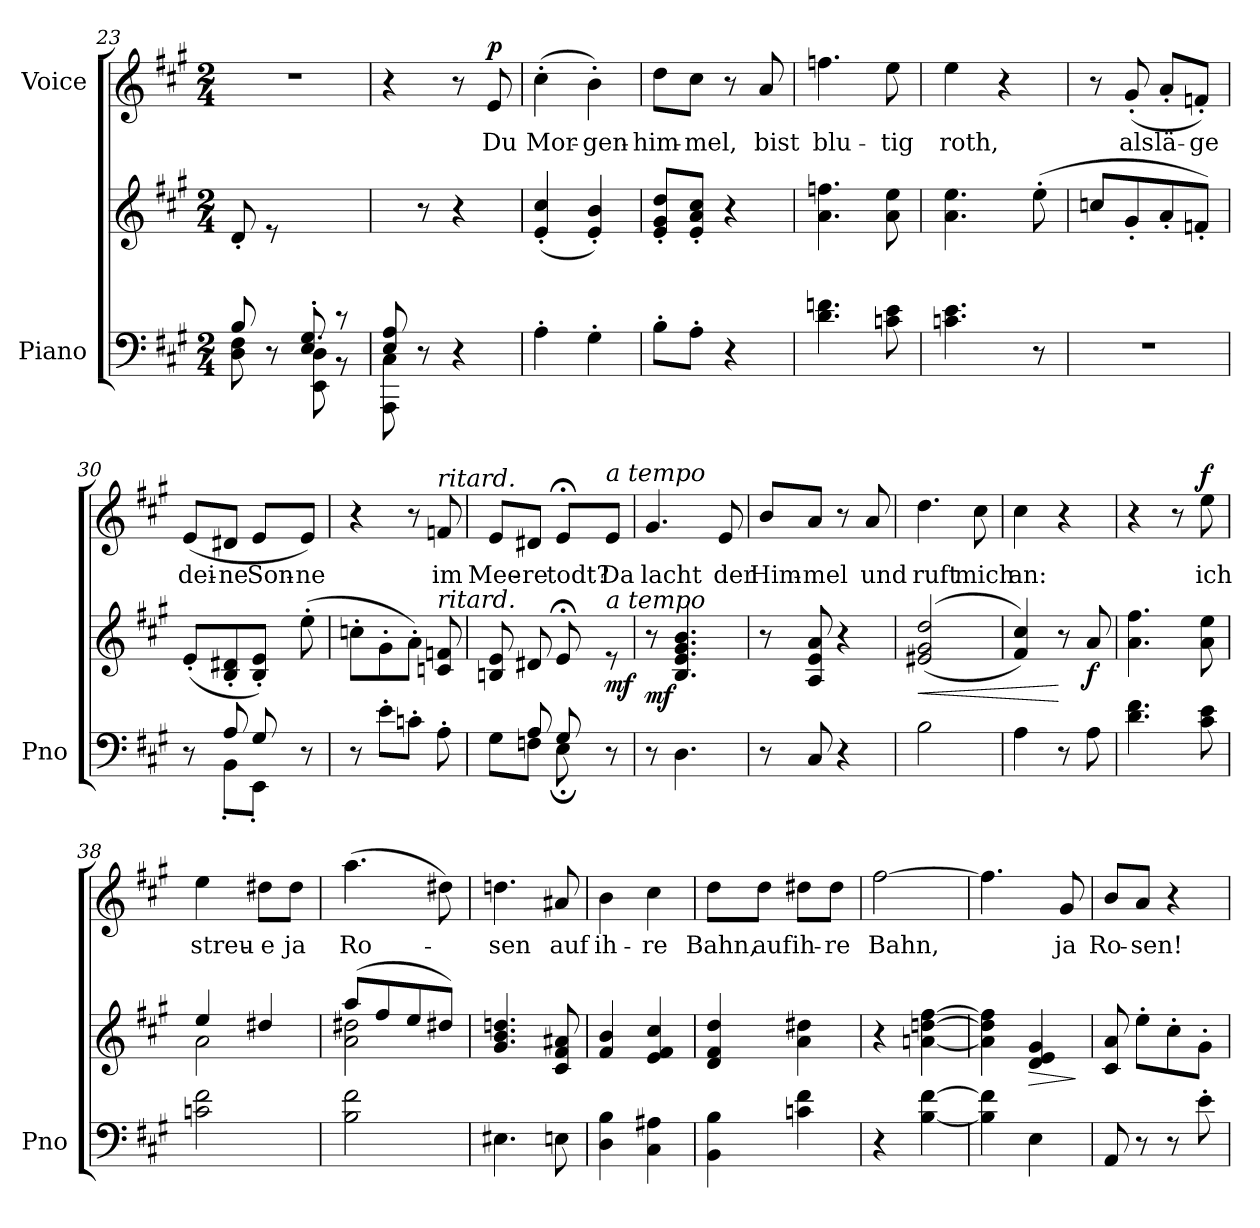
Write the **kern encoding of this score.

**kern	**kern	**dynam	**kern	**text	**dynam
*part2	*part2	*part2	*part1	*part1	*part1
*staff3	*staff2	*staff2/3	*staff1	*staff1	*staff1
*I"Piano	*	*	*I"Voice	*	*
*I'Pno	*	*	*	*	*
*clefF4	*clefG2	*	*clefG2	*	*
*k[f#c#g#]	*k[f#c#g#]	*	*k[f#c#g#]	*	*
*M2/4	*M2/4	*	*M2/4	*	*
=23	=23	=23	=23	=23	=23
*^	*	*	*	*	*
*	*^	*	*	*	*	*
4ryy	8B/	8D\' 8F#\'	8d'/	.	2r	.	.
.	4.ryy	8r	8re	.	.	.	.
8E/' 8G#/'	.	8EE\' 8D\'	8ryy	.	.	.	.
8ryy	.	8rBB	8rCC	.	.	.	.
*	*v	*v	*	*	*	*	*
=24	=24	=24	=24	=24	=24	=24
8E/ 8A/	8AAA\ 8C#\	8ryy	.	4r	.	.
4.ryy	8r	8r	.	.	.	.
.	4r	4r	.	8r	.	.
!	!	!	!	!	!LO:LY:b	!LO:DY:a
.	.	.	.	8e/	Du	p
*v	*v	*	*	*	*	*
=25	=25	=25	=25	=25	=25
!	!	!	!	!LO:LY:b	!
4A'\	(>4e/' 4cc#/'	.	(>4cc#'\	Mor-	.
!	!	!	!	!LO:LY:b	!
4G#'\	4e/' 4b/')	.	4b'\)	-gen-	.
=26	=26	=26	=26	=26	=26
!	!	!	!	!LO:LY:b	!
8B'\L	8e/' 8g#/' 8dd/'L	.	8dd\L	-him-	.
!	!	!	!	!LO:LY:b	!
8A'\J	8e/' 8a/' 8cc#/'J	.	8cc#\J	-mel,	.
4r	4r	.	8r	.	.
!	!	!	!	!LO:LY:b	!
.	.	.	8a/	bist	.
=27	=27	=27	=27	=27	=27
!	!	!	!	!LO:LY:b	!
4.d\ 4.fn\	4.a\ 4.ffn\	.	4.ffn\	blu-	.
!	!	!	!	!LO:LY:b	!
8cn\ 8e\	8a\ 8ee\	.	8ee\	-tig	.
=28	=28	=28	=28	=28	=28
!	!	!	!	!LO:LY:b	!
4.cn\ 4.e\	4.a\ 4.ee\	.	4ee\	roth,	.
.	.	.	4r	.	.
8r	(>8ee'\	.	.	.	.
=29	=29	=29	=29	=29	=29
2r	8ccn/L	.	8r	.	.
!	!	!	!	!LO:LY:b	!
.	8g#'/	.	(>8g#'/	als	.
!	!	!	!	!LO:LY:b	!
.	8a'/	.	8a'/L	lä-	.
!	!	!	!	!LO:LY:b	!
.	8fn'/J)	.	8fn'/J)	-ge	.
!!LO:PB:g=z
=30	=30	=30	=30	=30	=30
*^	*^	*	*	*	*
!	!	!	!	!	!	!LO:LY:b	!
8ryy	8r	(>8e'/L	4.ryy	.	(>8e/L	dei-	.
!	!	!	!	!	!	!LO:LY:b	!
8A/	8BB'\L	8B/' 8d#X/'	.	.	8d#X/J	-ne	.
!	!	!	!	!	!	!LO:LY:b	!
8G#/	8EE'\J	8B/' 8e/'J)	.	.	8e/L	Son-	.
!	!	!	!	!	!	!LO:LY:b	!
8ryy	8r	(>8ee'\	8reyy	.	8e/J)	-ne	.
*v	*v	*	*	*	*	*	*
*	*v	*v	*	*	*	*
=31	=31	=31	=31	=31	=31
8r	8ccn'\L	.	4r	.	.
8e'\L	8g#'\	.	.	.	.
8cn'\J	8a'\J)	.	8r	.	.
*	*	*	*MM68	*	*
!	!	!	!LO:TX:a:i:t=ritard.	!	!
!	!LO:TX:a:i:t=ritard.	!	!	!	!
!	!	!	!	!LO:LY:b	!
8A'\	8cn/ 8fn/	.	8fn/	im	.
=32	=32	=32	=32	=32	=32
*^	*	*	*	*	*
!	!	!	!	!	!LO:LY:b	!
8ryy	8G#\L	8Bn/ 8e/	.	8e/L	Mee-	.
!	!	!	!	!	!LO:LY:b	!
8A/	8Fn\J	8d#X/	.	8d#X/J	-re	.
!	!	!	!	!	!LO:LY:b	!
8G#/	8E;\	8e;</	.	8e;</L	todt?	.
*	*	*	*	*MM84	*	*
!	!	!	!	!LO:TX:a:i:t=a tempo	!	!
!	!	!LO:TX:a:i:t=a tempo	!	!	!	!
!	!	!	!LO:DY:b	!	!LO:LY:b	!
8ryy	8r	8re	mf	8e/J	Da	.
=33	=33	=33	=33	=33	=33	=33
!	!	!	!LO:DY:b	!	!LO:LY:b	!
*v	*v	*	*	*	*	*
8r	8r	mf	4.g#/	lacht	.
4.D\	4.B/ 4.e/ 4.g#/ 4.b/	.	.	.	.
!	!	!	!	!LO:LY:b	!
.	.	.	8e/	der	.
=34	=34	=34	=34	=34	=34
!	!	!	!	!LO:LY:b	!
8r	8r	.	8b/L	Him-	.
!	!	!	!	!LO:LY:b	!
8C#/	8A/ 8e/ 8a/	.	8a/J	-mel	.
4r	4r	.	8r	.	.
!	!	!	!	!LO:LY:b	!
.	.	.	8a/	und	.
=35	=35	=35	=35	=35	=35
!	!	!LO:HP:b	!	!LO:LY:b	!
2B\	(<(>2e#X/ 2g#/ 2dd/	<	4.dd\	ruft	.
!	!	!	!	!LO:LY:b	!
.	.	.	8cc#\	mich	.
=36	=36	=36	=36	=36	=36
!	!	!	!	!LO:LY:b	!
4A\	4f#/ 4cc#/))	.	4cc#\	an:	.
8r	8r	[	4r	.	.
!	!	!LO:DY:b	!	!	!
8A\	8a/	f	.	.	.
!!LO:LB:g=z
=37	=37	=37	=37	=37	=37
4.d\ 4.f#\	4.a\ 4.ff#\	.	4r	.	.
.	.	.	8r	.	.
!	!	!	!	!LO:LY:b	!LO:DY:a
8c#\ 8e\	8a\ 8ee\	.	8ee\	ich	f
=38	=38	=38	=38	=38	=38
*	*^	*	*	*	*
!	!	!	!	!	!LO:LY:b	!
2cn\ 2f#\	4ee/	2a\	.	4ee\	streu-	.
!	!	!	!	!	!LO:LY:b	!
.	4dd#X/	.	.	8dd#X\L	-e	.
!	!	!	!	!	!LO:LY:b	!
.	.	.	.	8dd#\J	ja	.
=39	=39	=39	=39	=39	=39	=39
!	!	!	!	!	!LO:LY:b	!
2B\ 2f#\	(>8aa/L	2a\ 2dd#X\	.	(>4.aa\	Ro-	.
.	8ff#/	.	.	.	.	.
.	8ee/	.	.	.	.	.
.	8dd#X/J)	.	.	8dd#X\)	.	.
*	*v	*v	*	*	*	*
=40	=40	=40	=40	=40	=40
!	!	!	!	!LO:LY:b	!
4.E#X\	4.g#/ 4.b/ 4.ddn/	.	4.ddn\	-sen	.
!	!	!	!	!LO:LY:b	!
8En\	8c#/ 8f#/ 8a#X/	.	8a#X/	auf	.
=41	=41	=41	=41	=41	=41
!	!	!	!	!LO:LY:b	!
4D\ 4B\	4f#/ 4b/	.	4b\	ih-	.
!	!	!	!	!LO:LY:b	!
4C#\ 4A#X\	4e/ 4f#/ 4cc#/	.	4cc#\	-re	.
=42	=42	=42	=42	=42	=42
!	!	!	!	!LO:LY:b	!
4BB\ 4B\	4d/ 4f#/ 4dd/	.	8dd\L	Bahn,	.
!	!	!	!	!LO:LY:b	!
.	.	.	8dd\J	auf	.
!	!	!	!	!LO:LY:b	!
4cn\ 4f#\	4a\ 4dd#X\	.	8dd#X\L	ih-	.
!	!	!	!	!LO:LY:b	!
.	.	.	8dd#\J	-re	.
=43	=43	=43	=43	=43	=43
!	!	!	!	!LO:LY:b	!
4r	4r	.	[2ff#\	Bahn,	.
[4B\ [4f#\	[4an\ [4ddn\ [4ff#\	.	.	.	.
=44	=44	=44	=44	=44	=44
4B\] 4f#\]	4a\] 4dd\] 4ff#\]	.	4.ff#\]	.	.
!	!	!LO:HP:b	!	!	!
4E\	4d/ 4e/ 4g#/	>	.	.	.
!	!	!	!	!LO:LY:b	!
.	.	.	8g#/	ja	.
.	.	]	.	.	.
=45	=45	=45	=45	=45	=45
!	!	!	!	!LO:LY:b	!
8AA/	8c#/ 8a/	.	8b/L	Ro-	.
!	!	!	!	!LO:LY:b	!
8r	8ee'\L	.	8a/J	-sen!	.
8r	8cc#'\	.	4r	.	.
8e'\	8g#'\J	.	.	.	.
=	=	=	=	=	=
*-	*-	*-	*-	*-	*-
